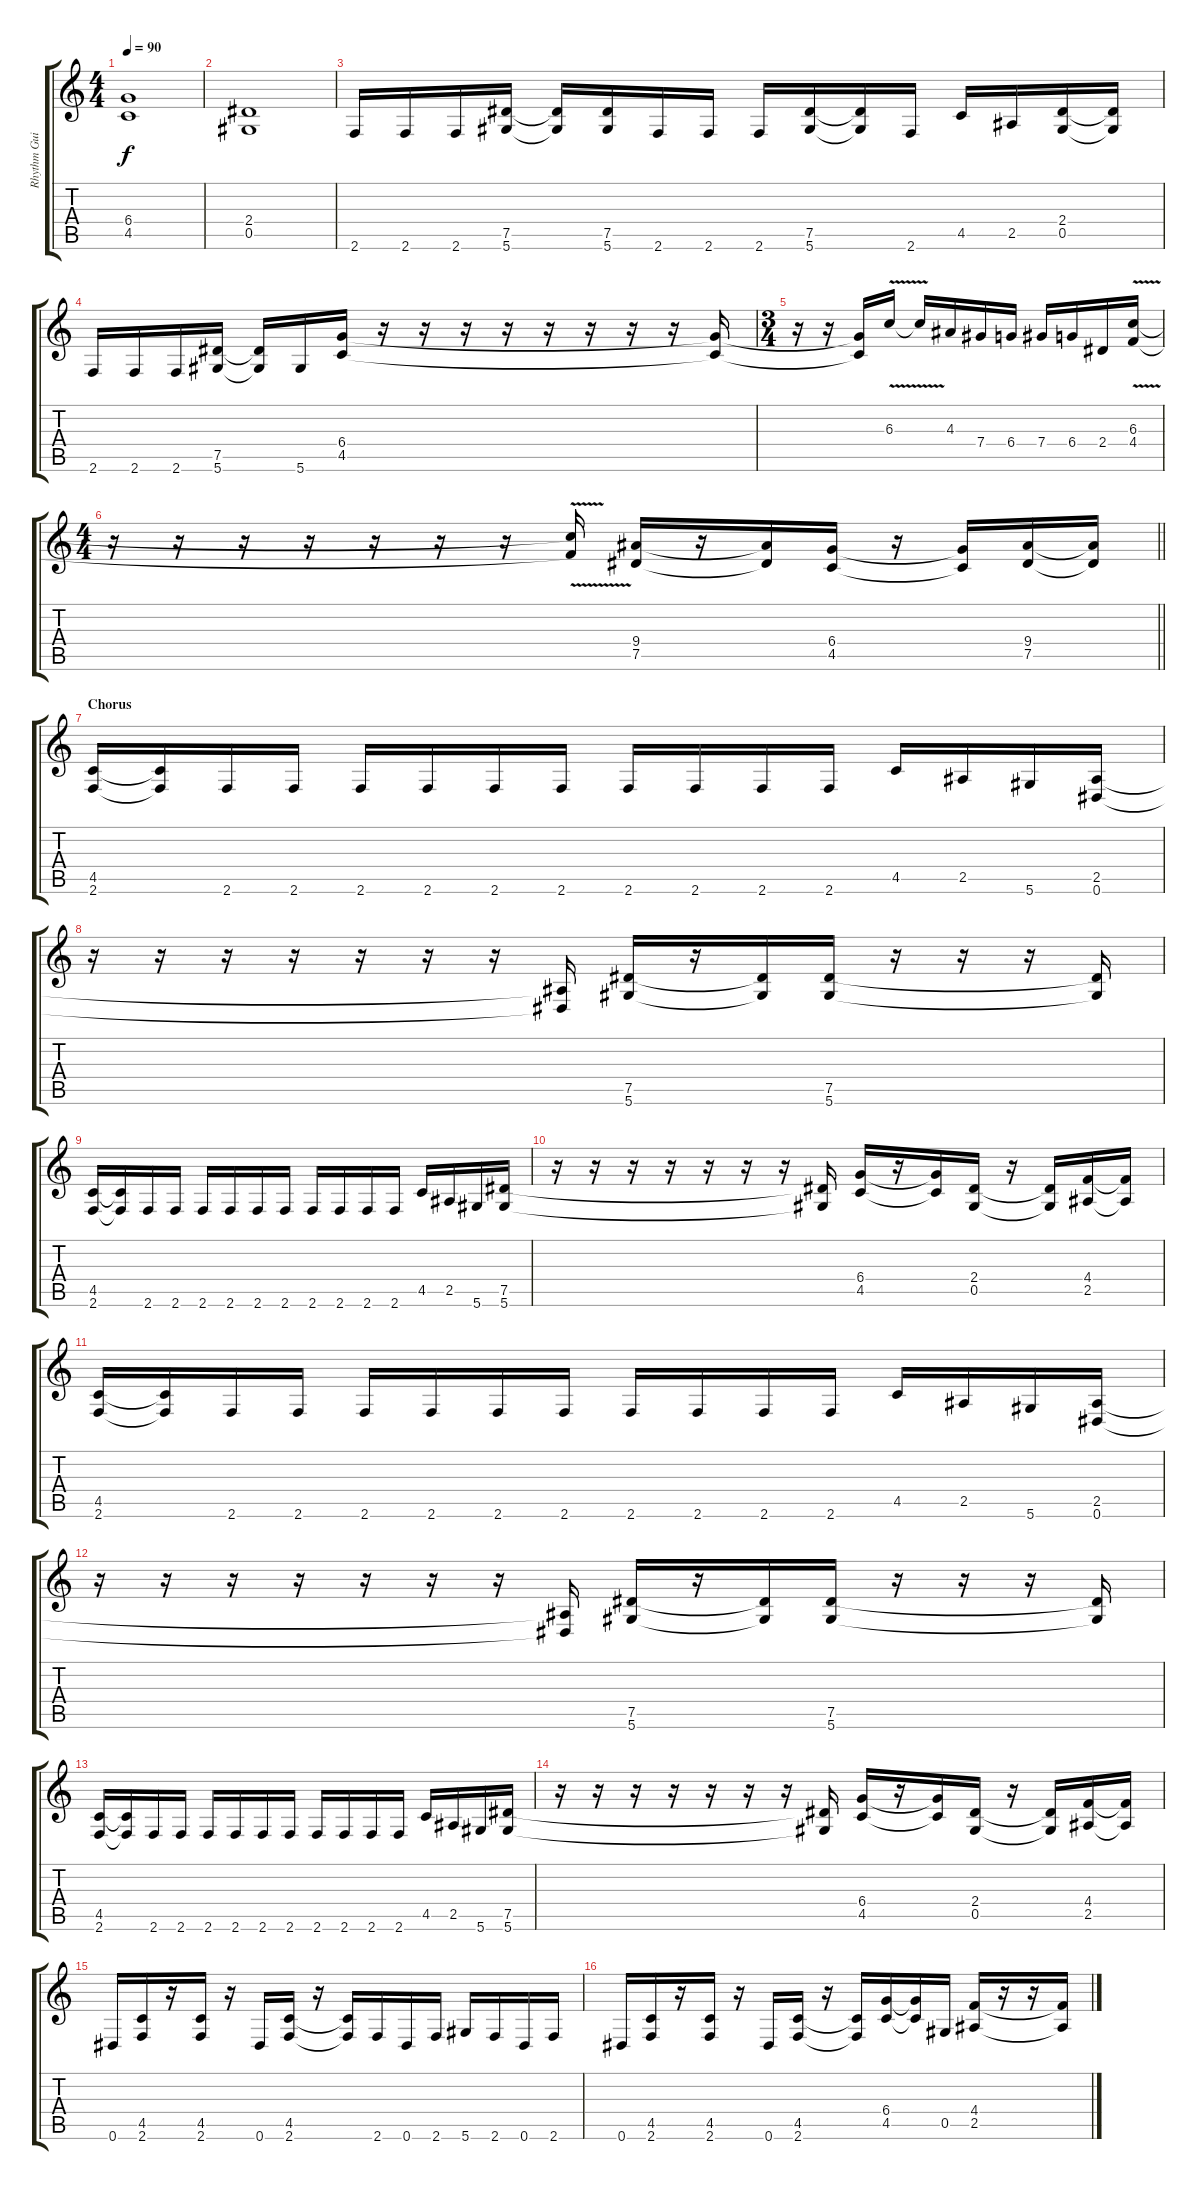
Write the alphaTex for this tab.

\track ("Rhythm Guitar" "Rhythm Gui") {instrument distortionguitar}
\staff {score tabs}
\tuning (Eb4 Bb3 Gb3 Db3 Ab2 Eb2) {hide}
\ts (4 4)
\tempo 90
\clef g2
\ks c
(6.4 4.5).1{dy f} |
(2.4 0.5).1 |
2.6.16 2.6.16 2.6.16 (7.5 5.6).16 (7.5{t} 5.6{t}).16 (7.5 5.6).16 2.6.16 2.6.16 2.6.16 (7.5 5.6).16 (7.5{t} 5.6{t}).16 2.6.16 4.5.16 2.5.16 (2.4 0.5).16 (2.4{t} 0.5{t}).16 |
2.6.16 2.6.16 2.6.16 (7.5 5.6).16 (7.5{t} 5.6{t}).16 5.6.16 (6.4 4.5).16 r.16 r.16 r.16 r.16 r.16 r.16 r.16 r.16 (6.4{t} 4.5{t}).16 |
\ts (3 4)
r.16 r.16 (6.4{t} 4.5{t}).16 6.3{v}.16 6.3{t}.16 4.3.16 7.4.16 6.4.16 7.4.16 6.4.16 2.4.16 (6.3 4.4{v}).16 |
\ts (4 4)
\barLineRight lightlight
r.16 r.16 r.16 r.16 r.16 r.16 r.16 (6.3{t} 4.4{t}).16 (9.4 7.5).16 r.16 (9.4{t} 7.5{t}).16 (6.4 4.5).16 r.16 (6.4{t} 4.5{t}).16 (9.4 7.5).16 (9.4{t} 7.5{t}).16 |
\section ("" "Chorus")
(4.5 2.6).16 (4.5{t} 2.6{t}).16 2.6.16 2.6.16 2.6.16 2.6.16 2.6.16 2.6.16 2.6.16 2.6.16 2.6.16 2.6.16 4.5.16 2.5.16 5.6.16 (2.5 0.6).16 |
r.16 r.16 r.16 r.16 r.16 r.16 r.16 (2.5{t} 0.6{t}).16 (7.5 5.6).16 r.16 (7.5{t} 5.6{t}).16 (7.5 5.6).16 r.16 r.16 r.16 (7.5{t} 5.6{t}).16 |
(4.5 2.6).16 (4.5{t} 2.6{t}).16 2.6.16 2.6.16 2.6.16 2.6.16 2.6.16 2.6.16 2.6.16 2.6.16 2.6.16 2.6.16 4.5.16 2.5.16 5.6.16 (7.5 5.6).16 |
r.16 r.16 r.16 r.16 r.16 r.16 r.16 (7.5{t} 5.6{t}).16 (6.4 4.5).16 r.16 (6.4{t} 4.5{t}).16 (2.4 0.5).16 r.16 (2.4{t} 0.5{t}).16 (4.4 2.5).16 (4.4{t} 2.5{t}).16 |
(4.5 2.6).16 (4.5{t} 2.6{t}).16 2.6.16 2.6.16 2.6.16 2.6.16 2.6.16 2.6.16 2.6.16 2.6.16 2.6.16 2.6.16 4.5.16 2.5.16 5.6.16 (2.5 0.6).16 |
r.16 r.16 r.16 r.16 r.16 r.16 r.16 (2.5{t} 0.6{t}).16 (7.5 5.6).16 r.16 (7.5{t} 5.6{t}).16 (7.5 5.6).16 r.16 r.16 r.16 (7.5{t} 5.6{t}).16 |
(4.5 2.6).16 (4.5{t} 2.6{t}).16 2.6.16 2.6.16 2.6.16 2.6.16 2.6.16 2.6.16 2.6.16 2.6.16 2.6.16 2.6.16 4.5.16 2.5.16 5.6.16 (7.5 5.6).16 |
r.16 r.16 r.16 r.16 r.16 r.16 r.16 (7.5{t} 5.6{t}).16 (6.4 4.5).16 r.16 (6.4{t} 4.5{t}).16 (2.4 0.5).16 r.16 (2.4{t} 0.5{t}).16 (4.4 2.5).16 (4.4{t} 2.5{t}).16 |
0.6.16 (4.5 2.6).16 r.16 (4.5 2.6).16 r.16 0.6.16 (4.5 2.6).16 r.16 (4.5{t} 2.6{t}).16 2.6.16 0.6.16 2.6.16 5.6.16 2.6.16 0.6.16 2.6.16 |
0.6.16 (4.5 2.6).16 r.16 (4.5 2.6).16 r.16 0.6.16 (4.5 2.6).16 r.16 (4.5{t} 2.6{t}).16 (6.4 4.5).16 (6.4{t} 4.5{t}).16 0.5.16 (4.4 2.5).16 r.16 r.16 (4.4{t} 2.5{t}).16
